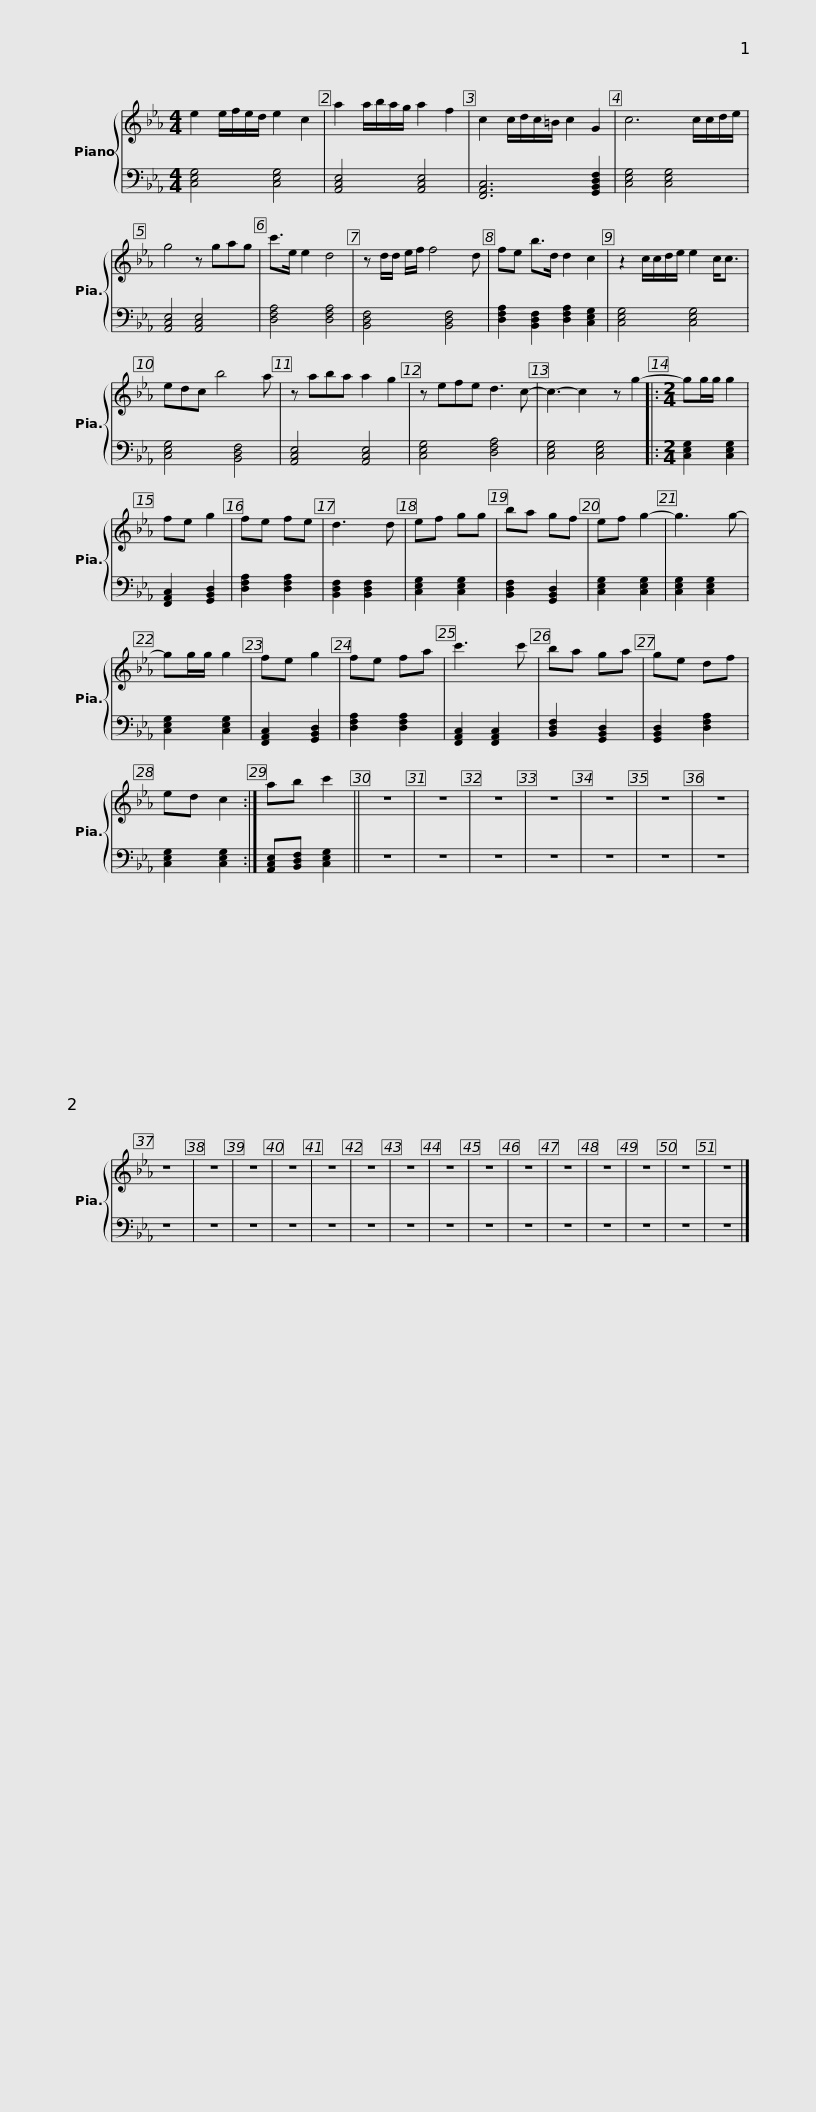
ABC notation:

X:1
%%score { 1 | 2 }
L:1/8
M:4/4
I:linebreak $
K:Eb
V:1 treble
V:2 bass
V:1
 e2 e/f/e/d/ e2 c2 | a2 a/b/a/g/ a2 f2 | c2 c/d/c/=B/ c2 G2 | c6 c/c/d/e/ | g4 z gag | %5
 c'>e e2 d4 |$ z d/d/ e/f/ f4 d | fe b>d d2 c2 | z2 c/c/d/e/ e2 c<c | edc b4 a | %10
 z aba a2 g2 | z efe d3 c- |$ c3- c2 z g2- |:[M:2/4] gg/g/ g2 | fe g2 | %15
 fe fe | d3 d | ef gg | ba gf | ef g2- | %20
 g3 g- | gg/g/ g2 |$ fe g2 | fe fa | c'3 c' | %25
 ba ga | ge df | ed c2 :| ab c'2 || z4 | %30
 z4 | z4 | z4 | z4 | z4 |$ %35
 z4 | z4 | z4 | z4 | z4 | %40
 z4 | z4 | z4 | z4 | z4 | %45
 z4 | z4 | z4 | z4 | z4 | %50
 z4 |] %51
V:2
 [C,E,G,]4 [C,E,G,]4 | [A,,C,E,]4 [A,,C,E,]4 | [F,,A,,C,]6 [G,,B,,D,F,]2 | [C,E,G,]4 [C,E,G,]4 | [A,,C,E,]4 [A,,C,E,]4 | %5
 [D,F,A,]4 [D,F,A,]4 |$ [B,,D,F,]4 [B,,D,F,]4 | [D,F,A,]2 [B,,D,F,]2 [D,F,A,]2 [C,E,G,]2 | [C,E,G,]4 [C,E,G,]4 | [C,E,G,]4 [B,,D,F,]4 | %10
 [A,,C,E,]4 [A,,C,E,]4 | [C,E,G,]4 [D,F,A,]4 |$ [C,E,G,]4 [C,E,G,]4 |:[M:2/4] [C,E,G,]2 [C,E,G,]2 | [F,,A,,C,]2 [G,,B,,D,]2 | %15
 [D,F,A,]2 [D,F,A,]2 | [B,,D,F,]2 [B,,D,F,]2 | [C,E,G,]2 [C,E,G,]2 | [B,,D,F,]2 [G,,B,,D,]2 | [C,E,G,]2 [C,E,G,]2 | %20
 [C,E,G,]2 [C,E,G,]2 | [C,E,G,]2 [C,E,G,]2 |$ [F,,A,,C,]2 [G,,B,,D,]2 | [D,F,A,]2 [D,F,A,]2 | [F,,A,,C,]2 [F,,A,,C,]2 | %25
 [B,,D,F,]2 [G,,B,,D,]2 | [G,,B,,D,]2 [D,F,A,]2 | [C,E,G,]2 [C,E,G,]2 :| [A,,C,E,][B,,D,F,] [C,E,G,]2 || z4 | %30
 z4 | z4 | z4 | z4 | z4 |$ %35
 z4 | z4 | z4 | z4 | z4 | %40
 z4 | z4 | z4 | z4 | z4 | %45
 z4 | z4 | z4 | z4 | z4 | %50
 z4 |] %51
